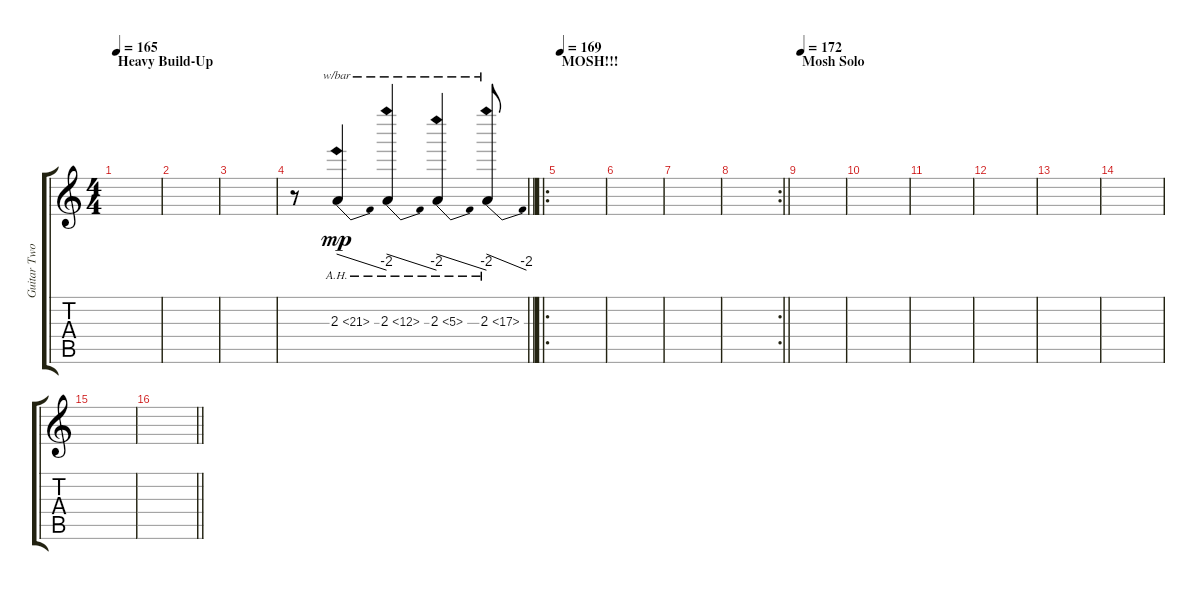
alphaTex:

\track ("Guitar Two Delay " "Guitar Two") {instrument overdrivenguitar}
\staff {score tabs}
\tuning (E4 B3 G3 D3 A2 E2) {hide}
\ts (4 4)
\section ("" "Heavy Build-Up")
\tempo 165
\clef g2
\ks c
|
|
|
\barLineRight lightlight
r.8 2.3{ah 19}.4{tbe (dive default 0 0 60 -8) dy mp} 2.3{ah 10}.4{tbe (dive default 0 0 60 -8)} 2.3{ah 3}.4{tbe (dive default 0 0 60 -8)} 2.3{ah 15}.8{tbe (dive default 0 0 60 -8)} |
\ro
\section ("" "MOSH!!!")
\tempo 169
|
|
|
\rc 2
\barLineRight lightlight
|
\section ("" "Mosh Solo")
\tempo 172
|
|
|
|
|
|
|
\barLineRight lightlight
